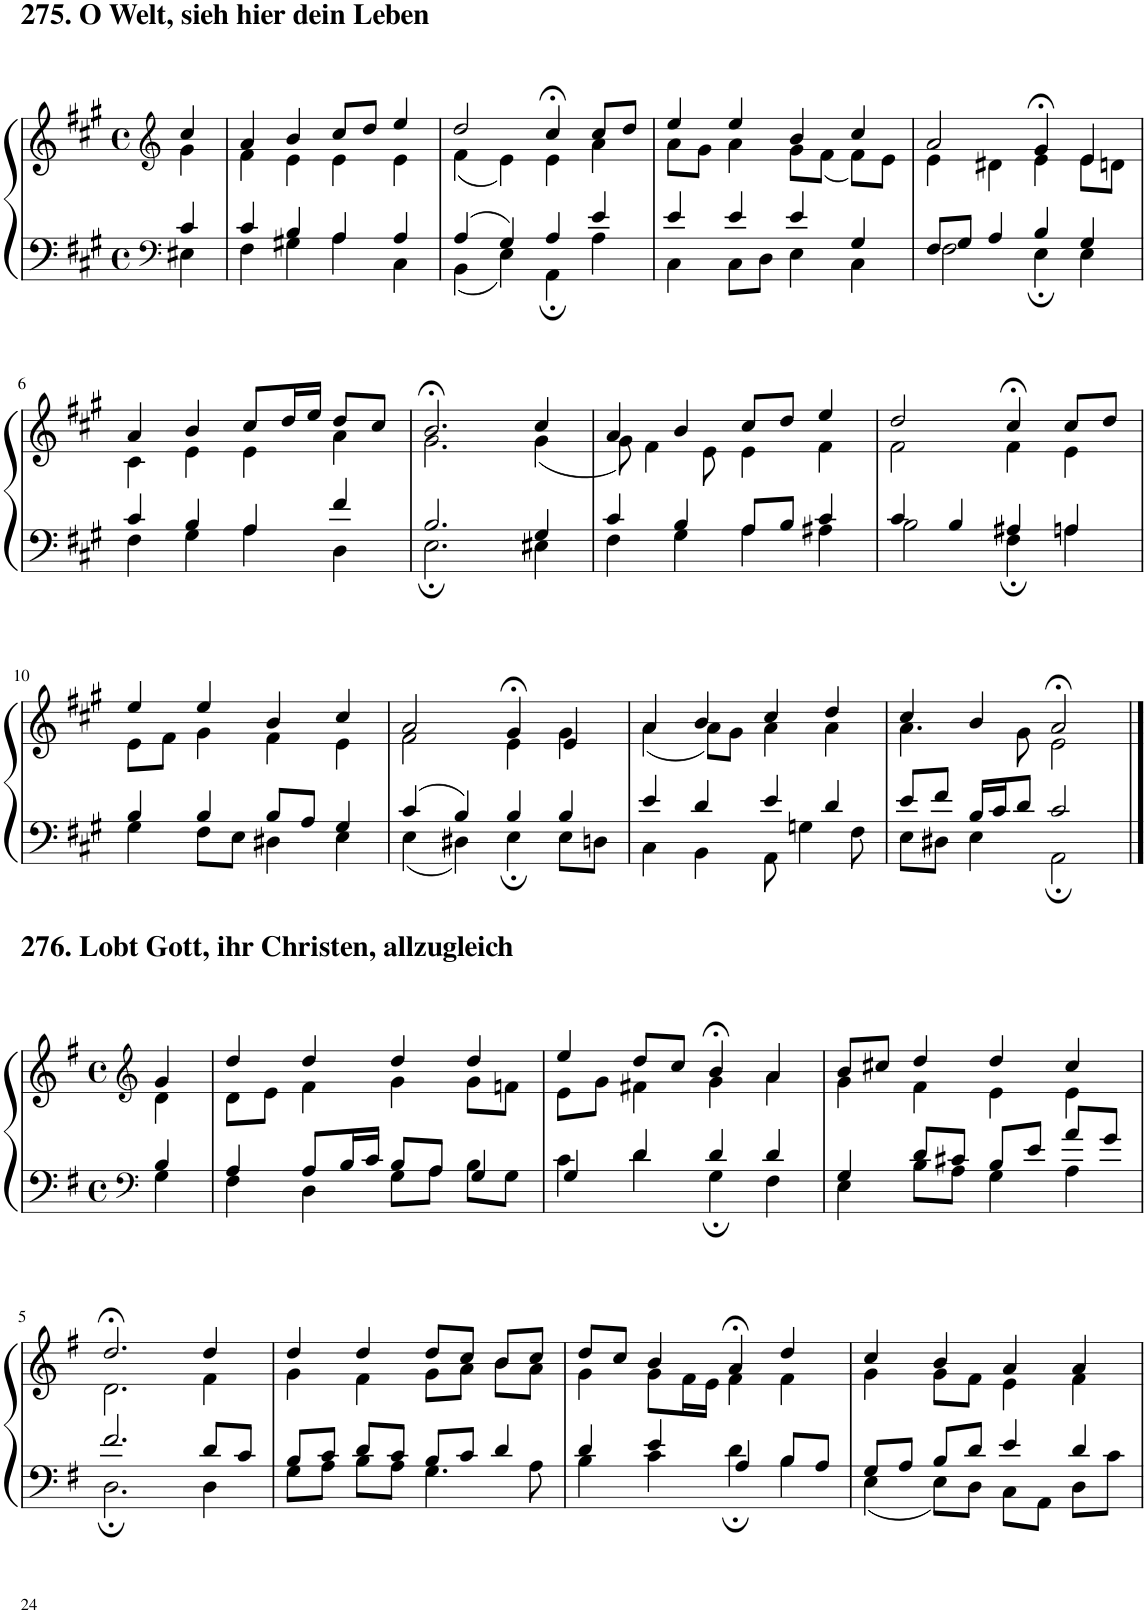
**kern	**kern
*part1	*part1
*staff2	*staff1
*I"Piano	*
*I'Pno	*
!!LO:PB:g=z
*clefF4	*clefG2
*k[f#c#g#]	*k[f#c#g#]
*M4/4	*M4/4
*met(c)	*met(c)
=1	=1
*^	*^
4c#/	4E#X\	4cc#/	4g#\
=2	=2	=2	=2
4c#/	4F#\	4a/	4f#\
4B/	4G#X\	4b/	4e\
4A/	4A\	8cc#/L	4e\
.	.	8dd/J	.
4A/	4C#\	4ee/	4e\
=3	=3	=3	=3
4A/	4BB\	2dd/	(4f#\
4G#/	4E\	.	4e\)
4A/	4AA;\	4cc#;</	4e\
4e/	4A\	8cc#/L	4a\
.	.	8dd/J	.
=4	=4	=4	=4
4e/	4C#\	4ee/	8a\L
.	.	.	8g#\J
4e/	8C#\L	4ee/	4a\
.	8D\J	.	.
4e/	4E\	4b/	8g#\L
.	.	.	(8f#\J
4G#/	4C#\	4cc#/	8f#\L)
.	.	.	8e\J
=5	=5	=5	=5
8F#/L	2F#\	2a/	4e\
8G#/J	.	.	.
4A/	.	.	4d#X\
4B/	4E;\	4g#;</	4e\
4G#/	4E\	4e/	8e\L
.	.	.	8dn\J
!!LO:LB:g=z	!!
=6	=6	=6	=6
4c#/	4F#\	4a/	4c#\
4B/	4G#\	4b/	4e\
4A/	4A\	8cc#/L	4e\
.	.	16dd/L	.
.	.	16ee/JJ	.
4f#/	4D\	8dd/L	4a\
.	.	8cc#/J	.
=7	=7	=7	=7
2.B/	2.E;\	2.b;</	2.g#\
4G#/	4E#X\	4cc#/	(4g#\
=8	=8	=8	=8
4c#/	4F#\	4a/	8g#\)
.	.	.	4f#\
4B/	4G#\	4b/	.
.	.	.	8e\
8A/L	4A\	8cc#/L	4e\
8B/J	.	8dd/J	.
4c#/	4A#X\	4ee/	4f#\
=9	=9	=9	=9
4c#/	2B\	2dd/	2f#\
4B/	.	.	.
4A#X/	4F#;\	4cc#;</	4f#\
4An/	4A\	8cc#/L	4e\
.	.	8dd/J	.
!!LO:LB:g=z	!!
=10	=10	=10	=10
4B/	4G#\	4ee/	8e\L
.	.	.	8f#\J
4B/	8F#\L	4ee/	4g#\
.	8E\J	.	.
8B/L	4D#X\	4b/	4f#\
8A/J	.	.	.
4G#/	4E\	4cc#/	4e\
=11	=11	=11	=11
4c#/	4E\	2a/	2f#\
4B/	4D#X\	.	.
4B/	4E;\	4g#;</	4e\
4B/	8E\L	4e/	4g#\
.	8Dn\J	.	.
=12	=12	=12	=12
4e/	4C#\	4a/	(4a\
4d/	4BB\	4b/	8a\L)
.	.	.	8g#\J
4e/	8AA\	4cc#/	4a\
.	4Gn\	.	.
4d/	.	4dd/	4a\
.	8F#\	.	.
=13	=13	=13	=13
8e/L	8E\L	4cc#/	4.a\
8f#/J	8D#X\J	.	.
16B/LL	4E\	4b/	.
16c#/J	.	.	.
8d/J	.	.	8g#\
2c#/	2AA;\	2a;</	2e\
!!LO:LB:g=z	!!
==1	==1	==1	==1
*clefF4	*	*clefG2	*
*k[f#]	*	*k[f#]	*
*M4/4	*	*M4/4	*
*met(c)	*	*met(c)	*
4B/	4G\	4g/	4d\
=2	=2	=2	=2
4A/	4F#\	4dd/	8d\L
.	.	.	8e\J
8A/L	4D\	4dd/	4f#\
16B/L	.	.	.
16c/JJ	.	.	.
8B/L	8G\L	4dd/	4g\
8A/J	8A\J	.	.
4G/	8B\L	4dd/	8g\L
.	8G\J	.	8fn\J
=3	=3	=3	=3
4G/	4c\	4ee/	8e\L
.	.	.	8g\J
4d/	4d\	8dd/L	4f#X\
.	.	8cc/J	.
4d/	4G;\	4b;</	4g\
4d/	4F#\	4a/	4a\
=4	=4	=4	=4
4G/	4E\	8b/L	4g\
.	.	8cc#X/J	.
8d/L	8B\L	4dd/	4f#\
8c#X/J	8A\J	.	.
8B/L	4G\	4dd/	4e\
8e/J	.	.	.
8a/L	4A\	4cc#/	4e\
8g/J	.	.	.
!!LO:LB:g=z	!!
=5	=5	=5	=5
2.f#/	2.D;\	2.dd;</	2.d\
8d/L	4D\	4dd/	4f#\
8c/J	.	.	.
=6	=6	=6	=6
8B/L	8G\L	4dd/	4g\
8c/J	8A\J	.	.
8d/L	8B\L	4dd/	4f#\
8c/J	8A\J	.	.
8B/L	4.G\	8dd/L	8g\L
8c/J	.	8cc/J	8a\J
4d/	.	8b/L	8b\L
.	8A\	8cc/J	8a\J
=7	=7	=7	=7
4d/	4B\	8dd/L	4g\
.	.	8cc/J	.
4e/	4c\	4b/	8g\L
.	.	.	16f#\L
.	.	.	16e\JJ
4A/	4d;\	4a;</	4f#\
8B/L	4B\	4dd/	4f#\
8A/J	.	.	.
=8	=8	=8	=8
8G/L	4E\	4cc/	4g\
8A/J	.	.	.
8B/L	8E\L	4b/	8g\L
8d/J	8D\J	.	8f#\J
4e/	8C\L	4a/	4e\
.	8AA\J	.	.
4d/	8D\L	4a/	4f#\
.	8c\J	.	.
*v	*v	*	*
*	*v	*v
=	=
*-	*-
